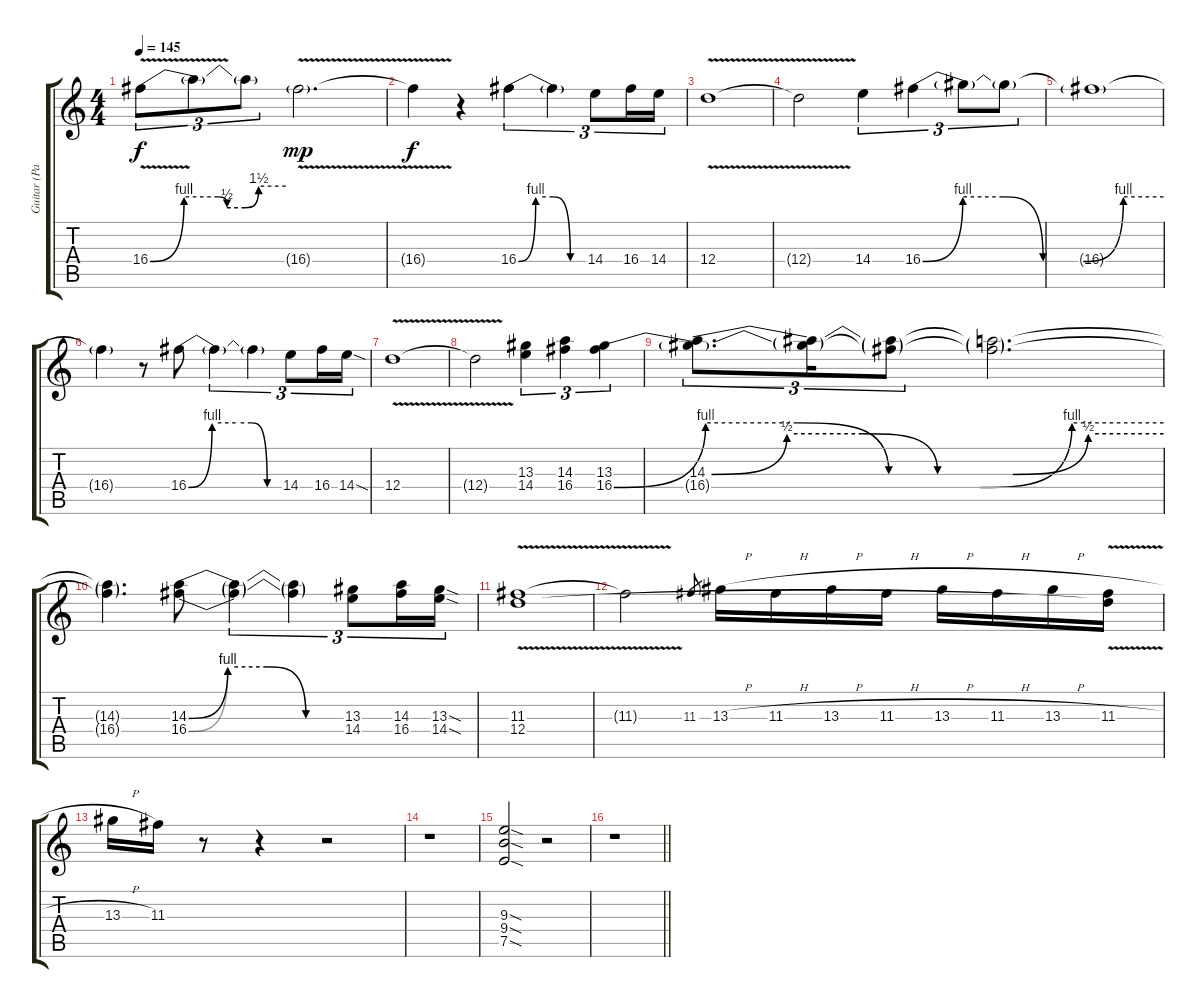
\track ("Guitar (Page)" "Guitar (Pa") {instrument overdrivenguitar}
\staff {score tabs}
\tuning (E4 B3 G3 D3 A2 E2) {hide}
\ts (4 4)
\tempo 145
\clef g2
\ks c
16.4{be (custom 0 0 15 4 30 4 34 2 42 2 48 6 60 6) v}.8{tu (3 2) dy f} 16.4{t}.8{tu (3 2)} 16.4{t}.8{tu (3 2)} 16.4{v g}.2{d dy mp} |
\section ("" "")
16.4{t}.4{dy f} r.4 16.4{be (custom 0 0 15 4 30 4 45 0 60 0)}.4{tu (3 2)} 16.4{t}.4{tu (3 2)} 14.4.8{tu (3 2)} 16.4.16{tu (3 2)} 14.4.16{tu (3 2)} |
12.4{v}.1 |
12.4{t}.2 14.4.4{tu (3 2)} 16.4{be (custom 0 0 10 4 20 4 30 0 40 0 50 4 60 4)}.4{tu (3 2)} 16.4{t}.8{tu (3 2)} 16.4{t}.8{tu (3 2)} |
16.4{t}.1 |
16.4{t}.4 r.8 16.4{be (custom 0 0 15 4 30 4 40 4 50 0 60 0)}.8 16.4{t}.4{tu (3 2)} 16.4{t}.4{tu (3 2)} 14.4.8{tu (3 2)} 16.4.16{tu (3 2)} 14.4{sod}.16{tu (3 2)} |
12.4{v}.1 |
12.4{t}.2 (13.3 14.4).4{tu (3 2)} (14.3 16.4).4{tu (3 2)} (13.3 16.4{be (custom 0 0 10 4 20 4 30 0 40 0 50 4 60 4)}).4{tu (3 2)} |
(14.3{be (custom 0 0 10 2 20 2 30 0 40 0 50 2 60 2)} 16.4{t}).8{d tu (3 2)} (14.3{t} 16.4{t}).16{tu (3 2)} (14.3{t} 16.4{t}).8{tu (3 2)} (14.3{t} 16.4{t}).2{d} |
(14.3{t} 16.4{t}).4{d} (14.3{be (custom 0 0 15 4 30 4 45 0 60 0)} 16.4{be (custom 0 0 15 4 30 4 45 0 60 0)}).8 (14.3{t} 16.4{t}).4{tu (3 2)} (14.3{t} 16.4{t}).4{tu (3 2)} (13.3 14.4).8{tu (3 2)} (14.3 16.4).16{tu (3 2)} (13.3{sod} 14.4{sod}).16{tu (3 2)} |
(11.3{v} 12.4{v}).1 |
11.3{t}.2 11.3.8{gr} 13.3{h}.16 11.3{h}.16 13.3{h}.16 11.3{h}.16 13.3{h}.16 11.3{h}.16 13.3{h}.16 (11.3{h} 12.4{t}).16 |
13.3{h}.16 11.3.16 r.8 r.4 r.2 |
r.1 |
(9.3{sod} 9.4{sod} 7.5{sod}).2 r.2 |
\barLineRight lightlight
r.1
